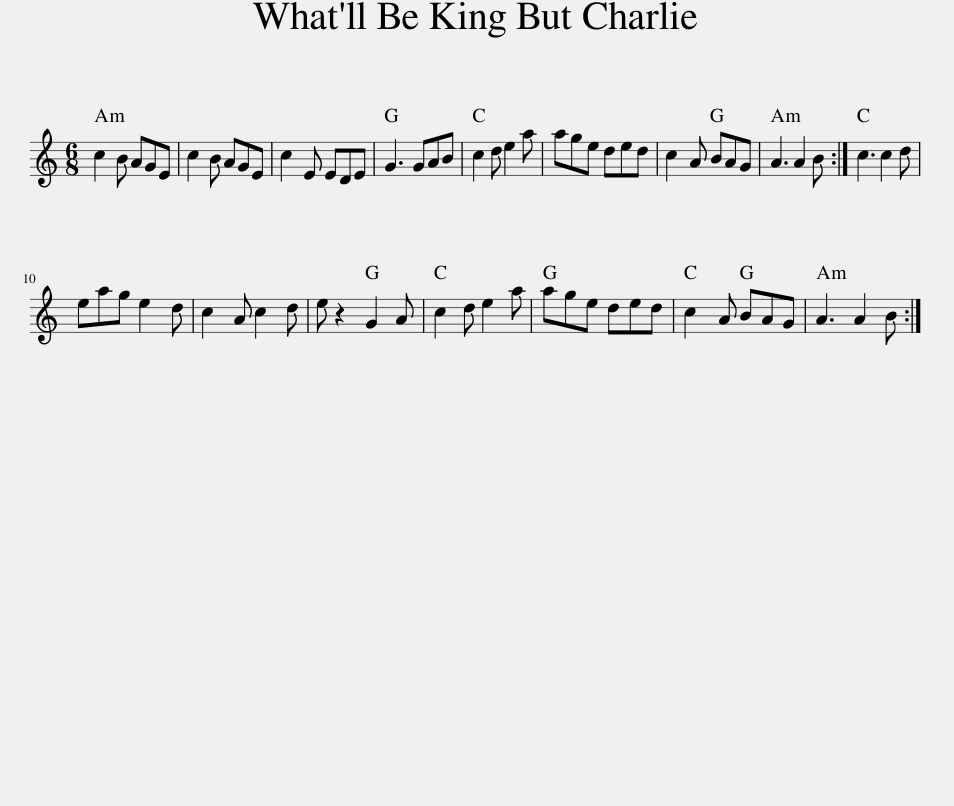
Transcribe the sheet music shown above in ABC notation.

X:1
L:1/8
M:6/8
I:linebreak $
K:C
V:1 treble
V:1
 c2 B AGE | c2 B AGE | c2 E EDE | G3 GAB | c2 d e2 a | %5
 age ded | c2 A BAG | A3 A2 B :| c3 c2 d |$ eag e2 d | %10
 c2 A c2 d | e z2 G2 A | c2 d e2 a | age ded | c2 A BAG | %15
 A3 A2 B :| %16
